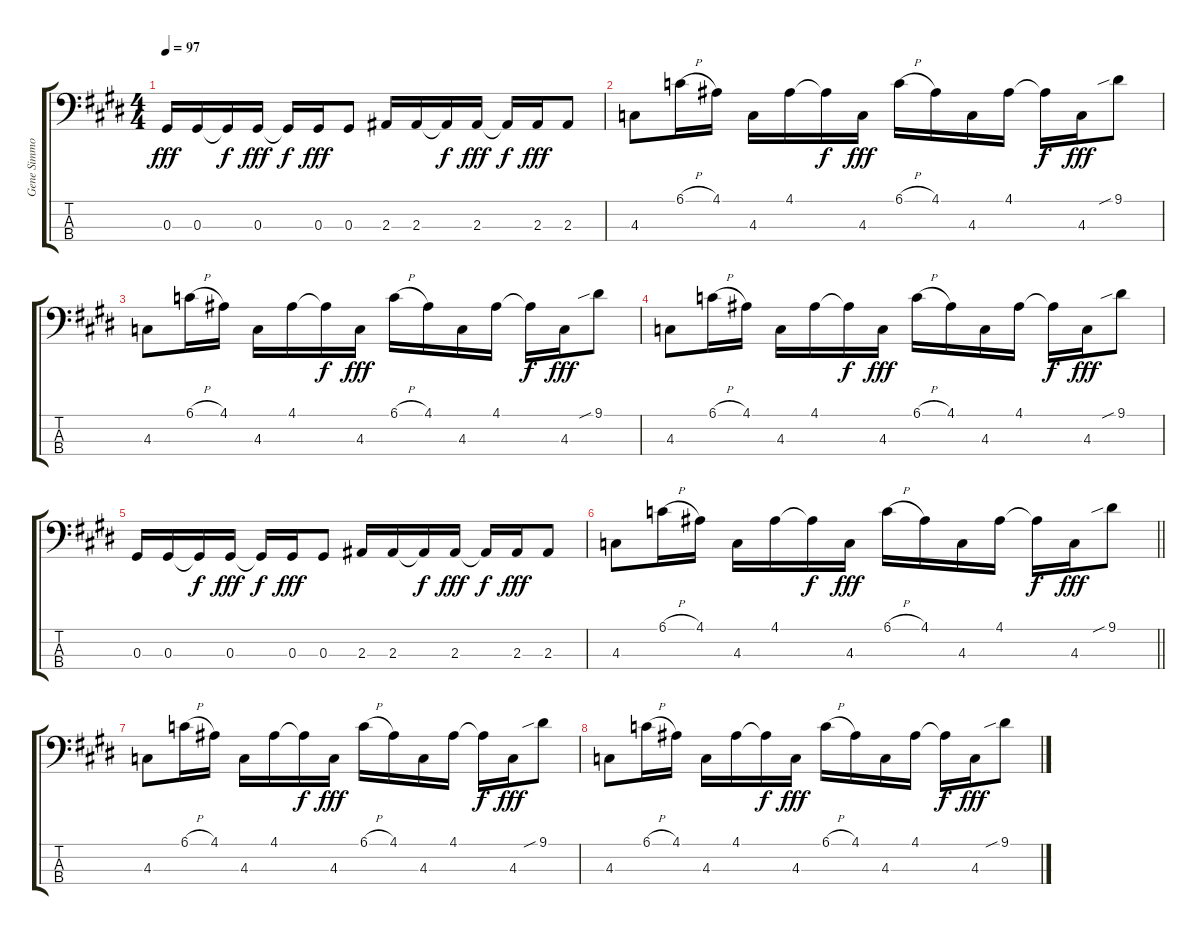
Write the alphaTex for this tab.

\track ("Gene Simmons" "Gene Simmo") {instrument electricbassfinger}
\staff {score tabs}
\tuning (Gb2 Db2 Ab1 Eb1) {hide}
\ts (4 4)
\tempo 97
\clef f4
\ks c#minor
0.3.16{dy fff} 0.3.16 0.3{t}.16{dy f} 0.3.16{dy fff} 0.3{t}.16{dy f} 0.3.16{dy fff} 0.3.8 2.3.16 2.3.16 2.3{t}.16{dy f} 2.3.16{dy fff} 2.3{t}.16{dy f} 2.3.16{dy fff} 2.3.8 |
4.3.8 6.1{h}.16 4.1.16 4.3.16 4.1.16 4.1{t}.16{dy f} 4.3.16{dy fff} 6.1{h}.16 4.1.16 4.3.16 4.1.16 4.1{t}.16{dy f} 4.3.16{dy fff} 9.1{sib}.8 |
4.3.8 6.1{h}.16 4.1.16 4.3.16 4.1.16 4.1{t}.16{dy f} 4.3.16{dy fff} 6.1{h}.16 4.1.16 4.3.16 4.1.16 4.1{t}.16{dy f} 4.3.16{dy fff} 9.1{sib}.8 |
4.3.8 6.1{h}.16 4.1.16 4.3.16 4.1.16 4.1{t}.16{dy f} 4.3.16{dy fff} 6.1{h}.16 4.1.16 4.3.16 4.1.16 4.1{t}.16{dy f} 4.3.16{dy fff} 9.1{sib}.8 |
0.3.16 0.3.16 0.3{t}.16{dy f} 0.3.16{dy fff} 0.3{t}.16{dy f} 0.3.16{dy fff} 0.3.8 2.3.16 2.3.16 2.3{t}.16{dy f} 2.3.16{dy fff} 2.3{t}.16{dy f} 2.3.16{dy fff} 2.3.8 |
\barLineRight lightlight
4.3.8 6.1{h}.16 4.1.16 4.3.16 4.1.16 4.1{t}.16{dy f} 4.3.16{dy fff} 6.1{h}.16 4.1.16 4.3.16 4.1.16 4.1{t}.16{dy f} 4.3.16{dy fff} 9.1{sib}.8 |
\section ("" "")
4.3.8 6.1{h}.16 4.1.16 4.3.16 4.1.16 4.1{t}.16{dy f} 4.3.16{dy fff} 6.1{h}.16 4.1.16 4.3.16 4.1.16 4.1{t}.16{dy f} 4.3.16{dy fff} 9.1{sib}.8 |
4.3.8 6.1{h}.16 4.1.16 4.3.16 4.1.16 4.1{t}.16{dy f} 4.3.16{dy fff} 6.1{h}.16 4.1.16 4.3.16 4.1.16 4.1{t}.16{dy f} 4.3.16{dy fff} 9.1{sib}.8
